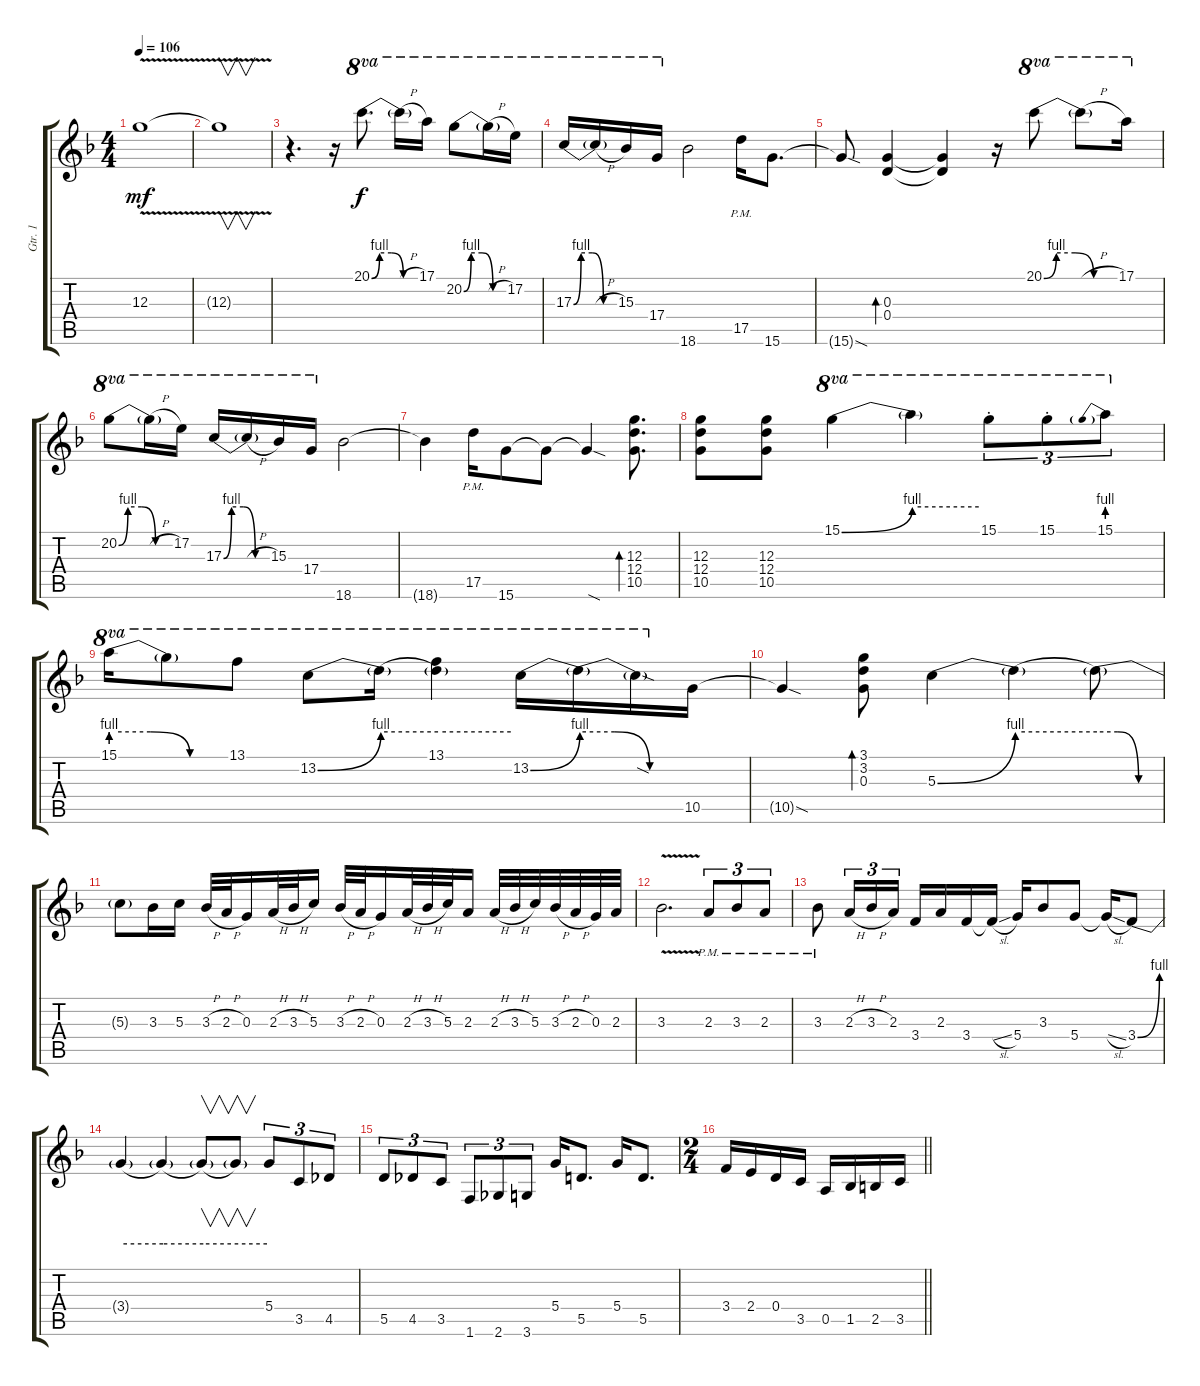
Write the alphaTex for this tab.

\track ("Gtr. 1" "Gtr. 1") {instrument distortionguitar}
\staff {score tabs}
\tuning (E4 B3 G3 D3 A2 E2) {hide}
\ts (4 4)
\tempo 106
\clef g2
\ks f
12.3{v t}.1{dy mf} |
12.3{t}.1{v} |
r.4{d} r.16 20.1{be (custom 0 0 10 4 25 4 40 0 60 0)}.8{d ot 8va dy f} 20.1{h t}.16{ot 8va} 17.1.16{ot 8va} 20.2{be (custom 0 0 10 4 25 4 40 0 60 0)}.8{ot 8va} 20.2{h t}.16{ot 8va} 17.2.16{ot 8va} |
17.3{be (custom 0 0 10 4 25 4 40 0 60 0)}.16{ot 8va} 17.3{h t}.16{ot 8va} 15.3.16{ot 8va} 17.4.16{ot 8va} 18.6.2 17.5{pm}.16 15.6.8{d} |
15.6{sod t}.8 (0.3 0.4).4{bd 30} (0.3{t} 0.4{t}).4 r.16 20.1{be (custom 0 0 10 4 25 4 40 0 60 0)}.8{ot 8va} 20.1{h t}.8{ot 8va} 17.1.16{ot 8va} |
20.2{be (custom 0 0 10 4 25 4 40 0 60 0)}.8{ot 8va} 20.2{h t}.16{ot 8va} 17.2.16{ot 8va} 17.3{be (custom 0 0 10 4 25 4 40 0 60 0)}.16{ot 8va} 17.3{h t}.16{ot 8va} 15.3.16{ot 8va} 17.4.16{ot 8va} 18.6.2 |
18.6{t}.4 17.5{pm}.16 15.6.8 15.6{t}.8 15.6{sod t}.4 (12.3 12.4 10.5).8{d bd 30} |
(12.3 12.4 10.5).8 (12.3 12.4 10.5).8 15.1{be (bend 0 0 60 4)}.4{ot 8va} 15.1{be (hold 0 4 60 4) t}.4{ot 8va} 15.1{st}.8{tu (3 2) ot 8va} 15.1{st}.8{tu (3 2) ot 8va} 15.1{be (prebend 0 4 60 4)}.8{tu (3 2) ot 8va} |
15.1{be (custom 0 4 20 4 40 0 60 0)}.16{ot 8va} 15.1{t}.8{ot 8va} 13.1.8{ot 8va} 13.2{be (bend 0 0 60 4)}.8{ot 8va} 13.2{be (hold 0 4 60 4) t}.16{ot 8va} (13.1 13.2{be (hold 0 4 60 4) t}).4{ot 8va} 13.2{be (bend 0 0 60 4)}.16{ot 8va} 13.2{be (custom 0 4 20 4 40 0 60 0) t}.16{ot 8va} 13.2{sod t}.16{ot 8va} 10.5.16 |
10.5{sod t}.4 (3.1 3.2 0.3).8{bd 30} 5.3{be (bend 0 0 60 4)}.4 5.3{be (hold 0 4 60 4) t}.4 5.3{be (custom 0 4 20 4 40 0 60 0) t}.8 |
5.3{t}.8 3.3.16 5.3.16 3.3{h}.32 2.3{h}.32 0.3.16 2.3{h}.32 3.3{h}.32 5.3.16 3.3{h}.32 2.3{h}.32 0.3.16 2.3{h}.32 3.3{h}.32 5.3.32 2.3.16 2.3{h}.32 3.3{h}.32 5.3.32 3.3{h}.32 2.3{h}.32 0.3.32 2.3.32 |
3.3{v}.2{d} 2.3{pm}.8{tu (3 2)} 3.3{pm}.8{tu (3 2)} 2.3{pm}.8{tu (3 2)} |
3.3{pm}.8 2.3{h}.16{tu (3 2)} 3.3{h}.16{tu (3 2)} 2.3.16{tu (3 2)} 3.4.16 2.3.16 3.4.16 3.4{sl t}.16 5.4.16 3.3.8 5.4.8 5.4{sl t}.16 3.4{be (bend 0 0 60 4)}.8 |
3.4{be (hold 0 4 60 4) t}.4 3.4{be (hold 0 4 60 4) t}.4 3.4{be (hold 0 4 60 4) t}.8{v} 3.4{t}.8{v} 5.4.8{tu (3 2)} 3.5.8{tu (3 2)} 4.5.8{tu (3 2)} |
5.5.8{tu (3 2)} 4.5.8{tu (3 2)} 3.5.8{tu (3 2)} 1.6.8{tu (3 2)} 2.6.8{tu (3 2)} 3.6.8{tu (3 2)} 5.4.16 5.5.8{d} 5.4.16 5.5.8{d} |
\ts (2 4)
\barLineRight lightlight
3.4.16 2.4.16 0.4.16 3.5.16 0.5.16 1.5.16 2.5.16 3.5.16
